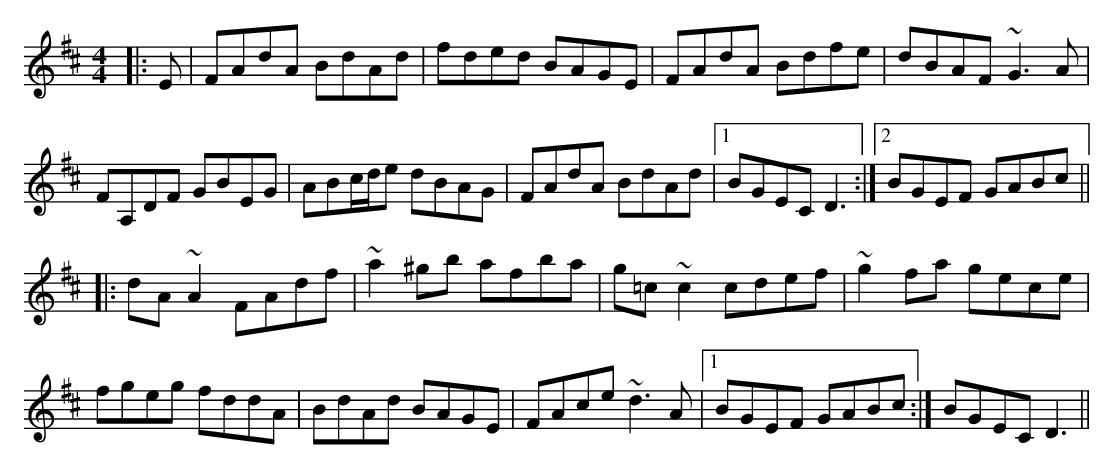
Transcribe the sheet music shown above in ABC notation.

X:1
M:4/4
K:D
|:E|FAdA BdAd|fded BAGE|FAdA Bdfe|dBAF ~G3A|
FA,DF GBEG|ABc/d/e dBAG|FAdA BdAd|1 BGEC D3:|2 BGEF GABc||
|:dA~A2 FAdf|~a2^gb afba|g=c~c2 cdef|~g2fa gece|
fgeg fddA|BdAd BAGE|FAce ~d3A|1 BGEF GABc:|BGEC D3||
